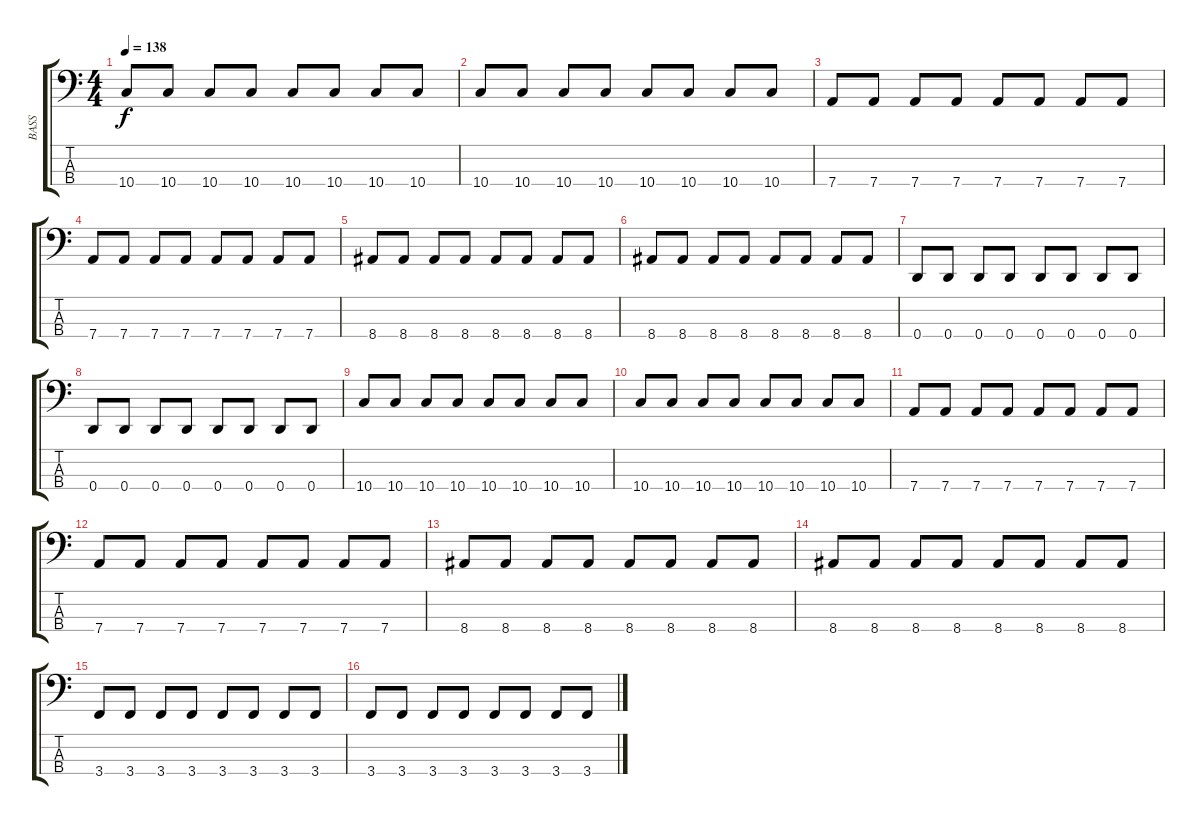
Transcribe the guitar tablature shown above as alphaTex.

\track ("BASS" "BASS") {instrument electricbasspick}
\staff {score tabs}
\tuning (G2 D2 A1 D1) {hide}
\ts (4 4)
\tempo 138
\clef f4
\ks c
10.4.8{dy f} 10.4.8 10.4.8 10.4.8 10.4.8 10.4.8 10.4.8 10.4.8 |
10.4.8 10.4.8 10.4.8 10.4.8 10.4.8 10.4.8 10.4.8 10.4.8 |
7.4.8 7.4.8 7.4.8 7.4.8 7.4.8 7.4.8 7.4.8 7.4.8 |
7.4.8 7.4.8 7.4.8 7.4.8 7.4.8 7.4.8 7.4.8 7.4.8 |
8.4.8 8.4.8 8.4.8 8.4.8 8.4.8 8.4.8 8.4.8 8.4.8 |
8.4.8 8.4.8 8.4.8 8.4.8 8.4.8 8.4.8 8.4.8 8.4.8 |
0.4.8 0.4.8 0.4.8 0.4.8 0.4.8 0.4.8 0.4.8 0.4.8 |
0.4.8 0.4.8 0.4.8 0.4.8 0.4.8 0.4.8 0.4.8 0.4.8 |
10.4.8 10.4.8 10.4.8 10.4.8 10.4.8 10.4.8 10.4.8 10.4.8 |
10.4.8 10.4.8 10.4.8 10.4.8 10.4.8 10.4.8 10.4.8 10.4.8 |
7.4.8 7.4.8 7.4.8 7.4.8 7.4.8 7.4.8 7.4.8 7.4.8 |
7.4.8 7.4.8 7.4.8 7.4.8 7.4.8 7.4.8 7.4.8 7.4.8 |
8.4.8 8.4.8 8.4.8 8.4.8 8.4.8 8.4.8 8.4.8 8.4.8 |
8.4.8 8.4.8 8.4.8 8.4.8 8.4.8 8.4.8 8.4.8 8.4.8 |
3.4.8 3.4.8 3.4.8 3.4.8 3.4.8 3.4.8 3.4.8 3.4.8 |
3.4.8 3.4.8 3.4.8 3.4.8 3.4.8 3.4.8 3.4.8 3.4.8
